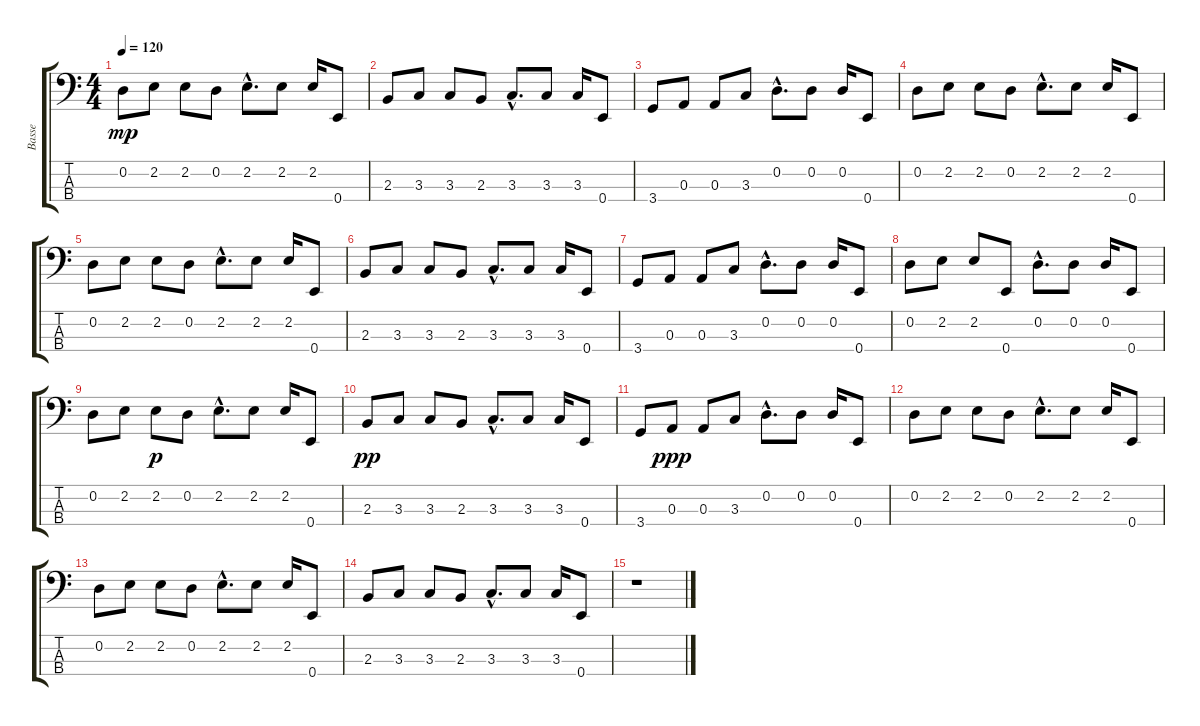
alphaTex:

\track ("Basse" "Basse") {instrument slapbass2}
\staff {score tabs}
\tuning (G2 D2 A1 E1) {hide}
\ts (4 4)
\tempo 120
\clef f4
\ks c
0.2.8{dy mp} 2.2.8 2.2.8 0.2.8 2.2{hac}.8{d} 2.2.8 2.2.16 0.4.8 |
2.3.8 3.3.8 3.3.8 2.3.8 3.3{hac}.8{d} 3.3.8 3.3.16 0.4.8 |
3.4.8 0.3.8 0.3.8 3.3.8 0.2{hac}.8{d} 0.2.8 0.2.16 0.4.8 |
0.2.8 2.2.8 2.2.8 0.2.8 2.2{hac}.8{d} 2.2.8 2.2.16 0.4.8 |
0.2.8 2.2.8 2.2.8 0.2.8 2.2{hac}.8{d} 2.2.8 2.2.16 0.4.8 |
2.3.8 3.3.8 3.3.8 2.3.8 3.3{hac}.8{d} 3.3.8 3.3.16 0.4.8 |
3.4.8 0.3.8 0.3.8 3.3.8 0.2{hac}.8{d} 0.2.8 0.2.16 0.4.8 |
0.2.8 2.2.8 2.2.8 0.4.8 0.2{hac}.8{d} 0.2.8 0.2.16 0.4.8 |
0.2.8 2.2.8 2.2.8{dy p} 0.2.8 2.2{hac}.8{d} 2.2.8 2.2.16 0.4.8 |
2.3.8{dy pp} 3.3.8 3.3.8 2.3.8 3.3{hac}.8{d} 3.3.8 3.3.16 0.4.8 |
3.4.8 0.3.8{dy ppp} 0.3.8 3.3.8 0.2{hac}.8{d} 0.2.8 0.2.16 0.4.8 |
0.2.8 2.2.8 2.2.8 0.2.8 2.2{hac}.8{d} 2.2.8 2.2.16 0.4.8 |
0.2.8 2.2.8 2.2.8 0.2.8 2.2{hac}.8{d} 2.2.8 2.2.16 0.4.8 |
2.3.8{volume 0} 3.3.8 3.3.8 2.3.8 3.3{hac}.8{d} 3.3.8 3.3.16 0.4.8 |
r.1
